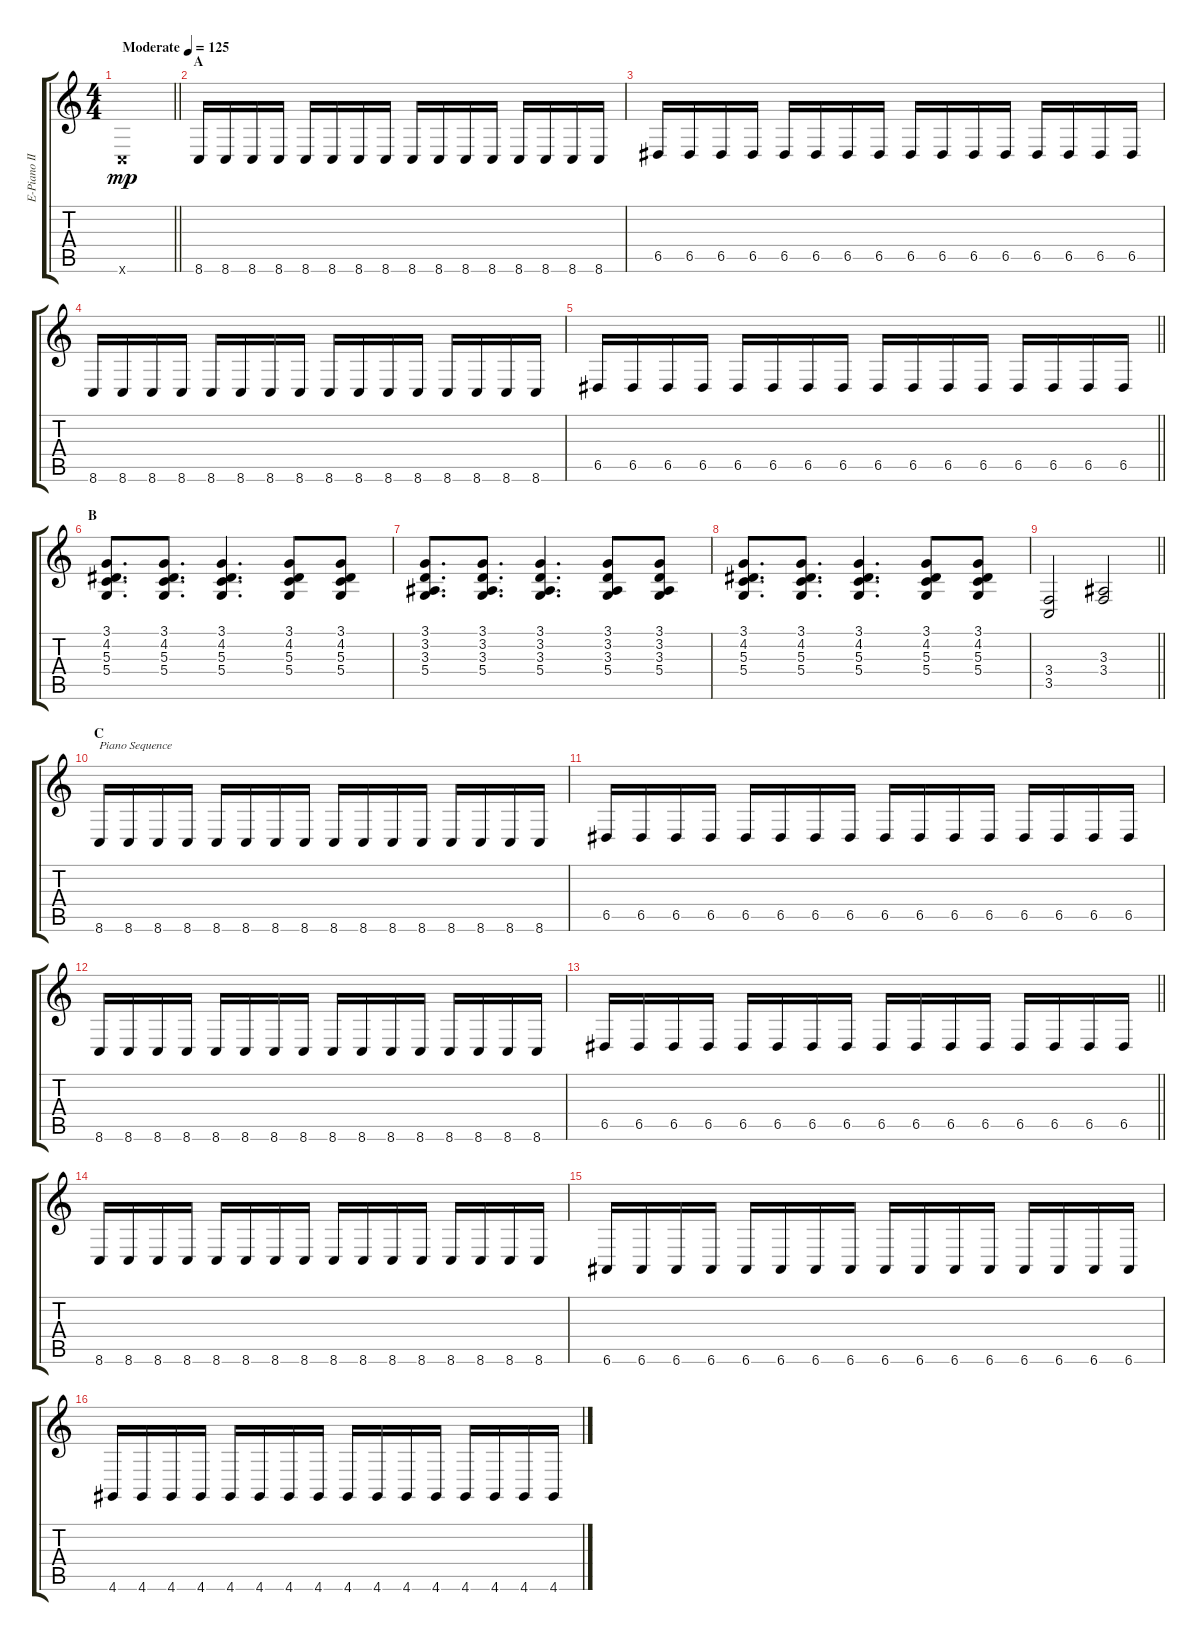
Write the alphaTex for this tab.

\track ("E-Piano III" "E-Piano II") {instrument electricgrandpiano}
\staff {score tabs}
\tuning (E4 B3 G3 D3 A2 E2) {hide}
\ts (4 4)
\tempo (125 "Moderate")
\clef g2
\barLineRight lightlight
\ks c
8.6{x}.1{dy mp instrument electricgrandpiano} |
\section ("" "A")
8.6.16 8.6.16 8.6.16 8.6.16 8.6.16 8.6.16 8.6.16 8.6.16 8.6.16 8.6.16 8.6.16 8.6.16 8.6.16 8.6.16 8.6.16 8.6.16 |
6.5.16 6.5.16 6.5.16 6.5.16 6.5.16 6.5.16 6.5.16 6.5.16 6.5.16 6.5.16 6.5.16 6.5.16 6.5.16 6.5.16 6.5.16 6.5.16 |
8.6.16 8.6.16 8.6.16 8.6.16 8.6.16 8.6.16 8.6.16 8.6.16 8.6.16 8.6.16 8.6.16 8.6.16 8.6.16 8.6.16 8.6.16 8.6.16 |
\barLineRight lightlight
6.5.16 6.5.16 6.5.16 6.5.16 6.5.16 6.5.16 6.5.16 6.5.16 6.5.16 6.5.16 6.5.16 6.5.16 6.5.16 6.5.16 6.5.16 6.5.16 |
\section ("" "B")
(3.1 4.2 5.3 5.4).8{d} (3.1 4.2 5.3 5.4).8{d} (3.1 4.2 5.3 5.4).4{d} (3.1 4.2 5.3 5.4).8 (3.1 4.2 5.3 5.4).8 |
(3.1 3.2 3.3 5.4).8{d} (3.1 3.2 3.3 5.4).8{d} (3.1 3.2 3.3 5.4).4{d} (3.1 3.2 3.3 5.4).8 (3.1 3.2 3.3 5.4).8 |
(3.1 4.2 5.3 5.4).8{d} (3.1 4.2 5.3 5.4).8{d} (3.1 4.2 5.3 5.4).4{d} (3.1 4.2 5.3 5.4).8 (3.1 4.2 5.3 5.4).8 |
\barLineRight lightlight
(3.4 3.5).2 (3.3 3.4).2 |
\section ("" "C")
8.6.16{txt "Piano Sequence"} 8.6.16 8.6.16 8.6.16 8.6.16 8.6.16 8.6.16 8.6.16 8.6.16 8.6.16 8.6.16 8.6.16 8.6.16 8.6.16 8.6.16 8.6.16 |
6.5.16 6.5.16 6.5.16 6.5.16 6.5.16 6.5.16 6.5.16 6.5.16 6.5.16 6.5.16 6.5.16 6.5.16 6.5.16 6.5.16 6.5.16 6.5.16 |
8.6.16 8.6.16 8.6.16 8.6.16 8.6.16 8.6.16 8.6.16 8.6.16 8.6.16 8.6.16 8.6.16 8.6.16 8.6.16 8.6.16 8.6.16 8.6.16 |
\barLineRight lightlight
6.5.16 6.5.16 6.5.16 6.5.16 6.5.16 6.5.16 6.5.16 6.5.16 6.5.16 6.5.16 6.5.16 6.5.16 6.5.16 6.5.16 6.5.16 6.5.16 |
8.6.16 8.6.16 8.6.16 8.6.16 8.6.16 8.6.16 8.6.16 8.6.16 8.6.16 8.6.16 8.6.16 8.6.16 8.6.16 8.6.16 8.6.16 8.6.16 |
6.6.16 6.6.16 6.6.16 6.6.16 6.6.16 6.6.16 6.6.16 6.6.16 6.6.16 6.6.16 6.6.16 6.6.16 6.6.16 6.6.16 6.6.16 6.6.16 |
4.6.16 4.6.16 4.6.16 4.6.16 4.6.16 4.6.16 4.6.16 4.6.16 4.6.16 4.6.16 4.6.16 4.6.16 4.6.16 4.6.16 4.6.16 4.6.16
